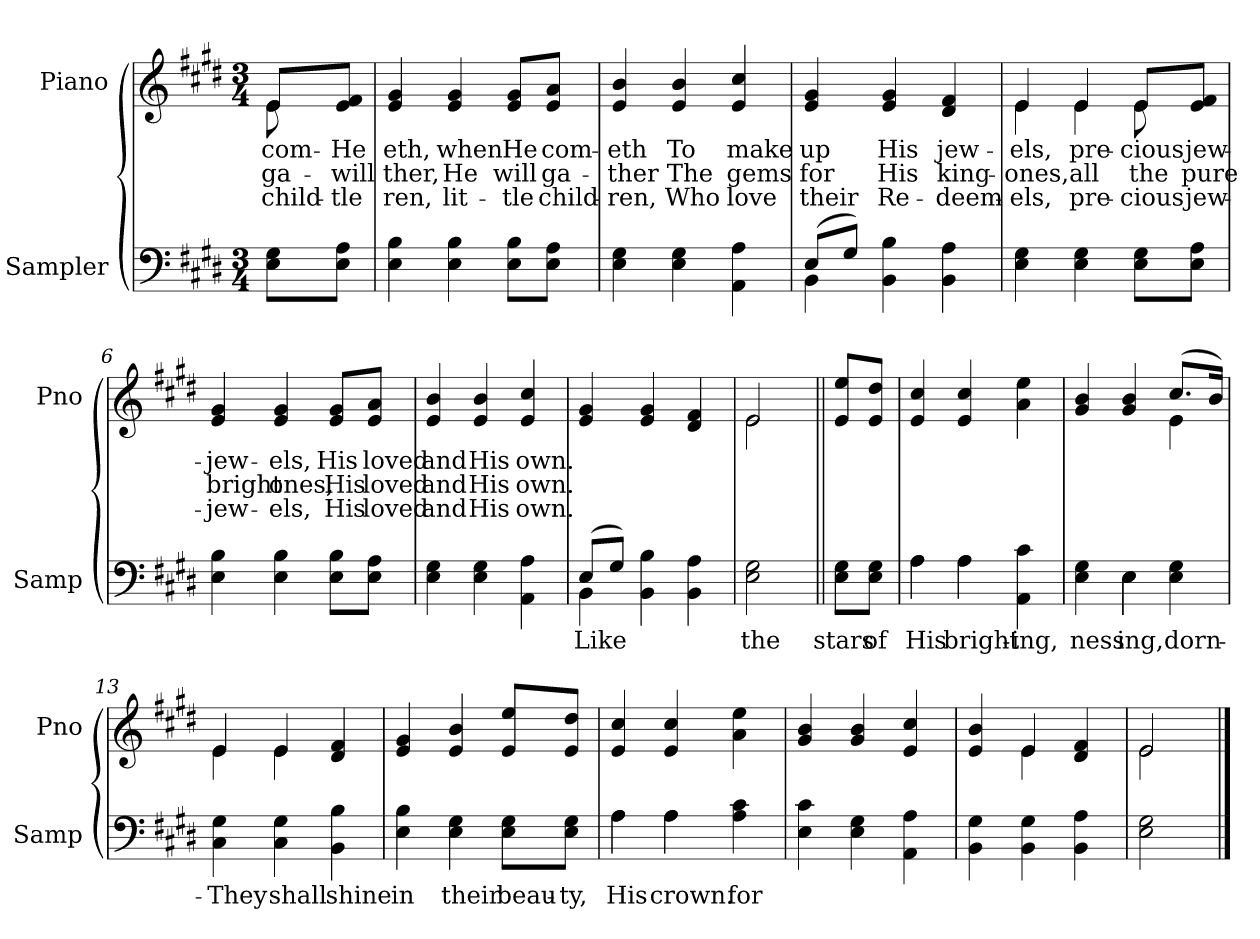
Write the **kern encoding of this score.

**kern	**text	**kern	**text	**text	**text
*part2	*part2	*part1	*part1	*part1	*part1
*staff2	*staff2	*staff1	*staff1	*staff1	*staff1
*I"Sampler	*	*I"Piano	*	*	*
*I'Samp	*	*I'Pno	*	*	*
*clefF4	*	*clefG2	*	*	*
*k[f#c#g#d#]	*	*k[f#c#g#d#]	*	*	*
*E:	*	*E:	*	*	*
*M3/4	*	*M3/4	*	*	*
=1	=1	=1	=1	=1	=1
*	*	*^	*	*	*
8E\ 8G#\L	.	8e/L	8e	com-	ga-	child-
8E\ 8A\J	.	8e/ 8f#/J	8ryy	He	will	-tle
*	*	*v	*v	*	*	*
=2	=2	=2	=2	=2	=2
4E 4B	.	4e/ 4g#/	-eth,	-ther,	-ren,
4E 4B	.	4e/ 4g#/	when	He	lit-
8E\ 8B\L	.	8e/ 8g#/L	He	will	-tle
8E\ 8A\J	.	8e/ 8a/J	com-	ga-	child-
=3	=3	=3	=3	=3	=3
4E 4G#	.	4e/ 4b/	-eth	-ther	-ren,
4E 4G#	.	4e/ 4b/	To	The	Who
4AA 4A	.	4e/ 4cc#/	make	gems	love
=4	=4	=4	=4	=4	=4
*^	*	*	*	*	*
(8E/L	4BB	.	4e/ 4g#/	up	for	their
8G#/J)	.	.	.	.	.	.
4BB\ 4B\	2ryy	.	4e/ 4g#/	His	His	Re-
4BB\ 4A\	.	.	4d#/ 4f#/	jew-	king-	-deem-
*v	*v	*	*	*	*	*
=5	=5	=5	=5	=5	=5
*	*	*^	*	*	*
4E\ 4G#\	.	4e/	4e	-els,	ones,	-els,
4E\ 4G#\	.	4e/	4e	pre-	all	pre-
8E\ 8G#\L	.	8e/L	8e	-cious	the	-cious
8E\ 8A\J	.	8e/ 8f#/J	8ryy	jew-	pure	jew-
*	*	*v	*v	*	*	*
=6	=6	=6	=6	=6	=6
4E\ 4B\	.	4e/ 4g#/	jew-	bright	jew-
4E\ 4B\	.	4e/ 4g#/	-els,	ones,	-els,
8E\ 8B\L	.	8e/ 8g#/L	His	His	His
8E\ 8A\J	.	8e/ 8a/J	loved	loved	loved
=7	=7	=7	=7	=7	=7
4E\ 4G#\	.	4e/ 4b/	and	and	and
4E\ 4G#\	.	4e/ 4b/	His	His	His
4AA\ 4A\	.	4e/ 4cc#/	own.	own.	own.
=8	=8	=8	=8	=8	=8
*^	*	*	*	*	*
(8E/L	4BB	Like	4e/ 4g#/	.	.	.
8G#/J)	.	.	.	.	.	.
4BB\ 4B\	2ryy	.	4e/ 4g#/	.	.	.
4BB\ 4A\	.	.	4d#/ 4f#/	.	.	.
*v	*v	*	*	*	*	*
=9	=9	=9	=9	=9	=9
*	*	*^	*	*	*
2E\ 2G#\	the	2e/	2e	.	.	.
=10||	=10||	=10||	=10||	=10||	=10||	=10||
!	!	!LO:TX:t=Refrain	!	!	!	!
*	*	*v	*v	*	*	*
8E\ 8G#\L	stars	8e/ 8ee/L	.	.	.
8E\ 8G#\J	of	8e/ 8dd#/J	.	.	.
=11	=11	=11	=11	=11	=11
*^	*	*	*	*	*
4A\	4A	His	4e/ 4cc#/	.	.	.
4A\	4A	bright-	4e/ 4cc#/	.	.	.
4AA\ 4c#\	4ryy	-ing,	4a\ 4ee\	.	.	.
=12	=12	=12	=12	=12	=12	=12
*	*	*	*^	*	*	*
4E\ 4G#\	4ryy	-ness	4g#/ 4b/	2ryy	.	.	.
4E\	4E	-ing,	4g#/ 4b/	.	.	.	.
4E\ 4G#\	4ryy	-dorn-	(8.cc#/L	4e	.	.	.
.	.	.	16b/Jk)	.	.	.	.
*v	*v	*	*	*	*	*	*
=13	=13	=13	=13	=13	=13	=13
4C#\ 4G#\	They	4e/	4e	.	.	.
4C#\ 4G#\	shall	4e/	4e	.	.	.
4BB\ 4B\	shine	4d#/ 4f#/	4ryy	.	.	.
*	*	*v	*v	*	*	*
=14	=14	=14	=14	=14	=14
4E\ 4B\	in	4e/ 4g#/	.	.	.
4E\ 4G#\	their	4e/ 4b/	.	.	.
8E\ 8G#\L	beau-	8e/ 8ee/L	.	.	.
8E\ 8G#\J	-ty,	8e/ 8dd#/J	.	.	.
=15	=15	=15	=15	=15	=15
*^	*	*	*	*	*
4A\	4A	His	4e/ 4cc#/	.	.	.
4A\	4A	crown.	4e/ 4cc#/	.	.	.
4A\ 4c#\	4ryy	for	4a\ 4ee\	.	.	.
*v	*v	*	*	*	*	*
=16	=16	=16	=16	=16	=16
4E\ 4c#\	.	4g#/ 4b/	.	.	.
4E\ 4G#\	.	4g#/ 4b/	.	.	.
4AA\ 4A\	.	4e/ 4cc#/	.	.	.
=17	=17	=17	=17	=17	=17
*	*	*^	*	*	*
4BB\ 4G#\	.	4e/ 4b/	4ryy	.	.	.
4BB\ 4G#\	.	4e/	4e	.	.	.
4BB\ 4A\	.	4d#/ 4f#/	4ryy	.	.	.
=18	=18	=18	=18	=18	=18	=18
2E\ 2G#\	.	2e/	2e	.	.	.
*	*	*v	*v	*	*	*
==	==	==	==	==	==
*-	*-	*-	*-	*-	*-
